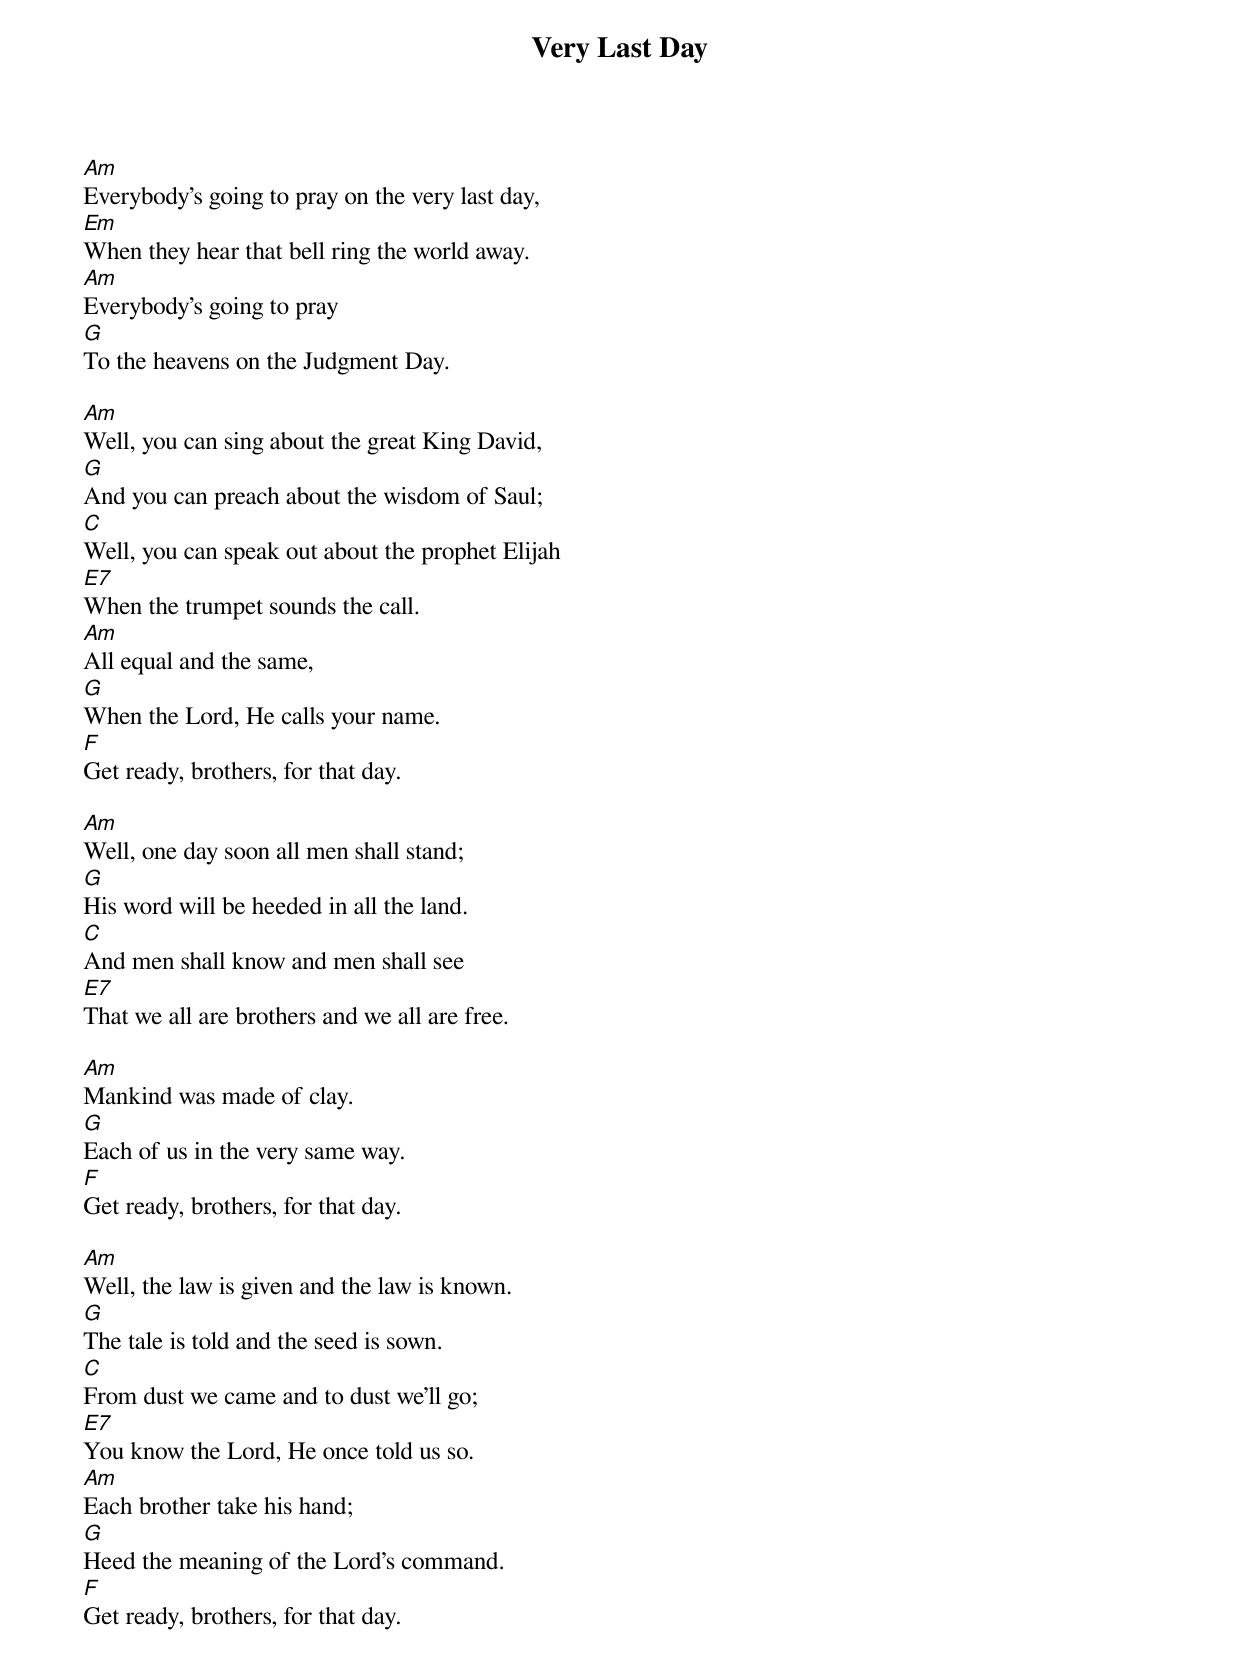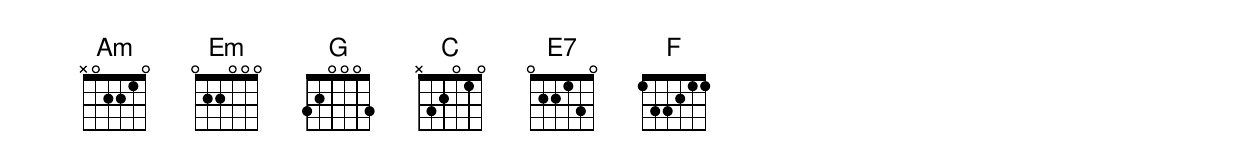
{title: Very Last Day}
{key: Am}

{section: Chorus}
[Am]Everybody's going to pray on the very last day,
[Em]When they hear that bell ring the world away.
[Am]Everybody's going to pray
[G]To the heavens on the Judgment Day.

{{section: Verse 1}
[Am]Well, you can sing about the great King David,
[G]And you can preach about the wisdom of Saul;
[C]Well, you can speak out about the prophet Elijah
[E7]When the trumpet sounds the call.
[Am]All equal and the same,
[G]When the Lord, He calls your name.
[F]Get ready, brothers, for that day.

{{section: Verse 2}
[Am]Well, one day soon all men shall stand;
[G]His word will be heeded in all the land.
[C]And men shall know and men shall see
[E7]That we all are brothers and we all are free.

{{section: Verse 3}
[Am]Mankind was made of clay.
[G]Each of us in the very same way.
[F]Get ready, brothers, for that day.

{{section: Verse 4}
[Am]Well, the law is given and the law is known.
[G]The tale is told and the seed is sown.
[C]From dust we came and to dust we'll go;
[E7]You know the Lord, He once told us so.
[Am]Each brother take his hand;
[G]Heed the meaning of the Lord's command.
[F]Get ready, brothers, for that day.
